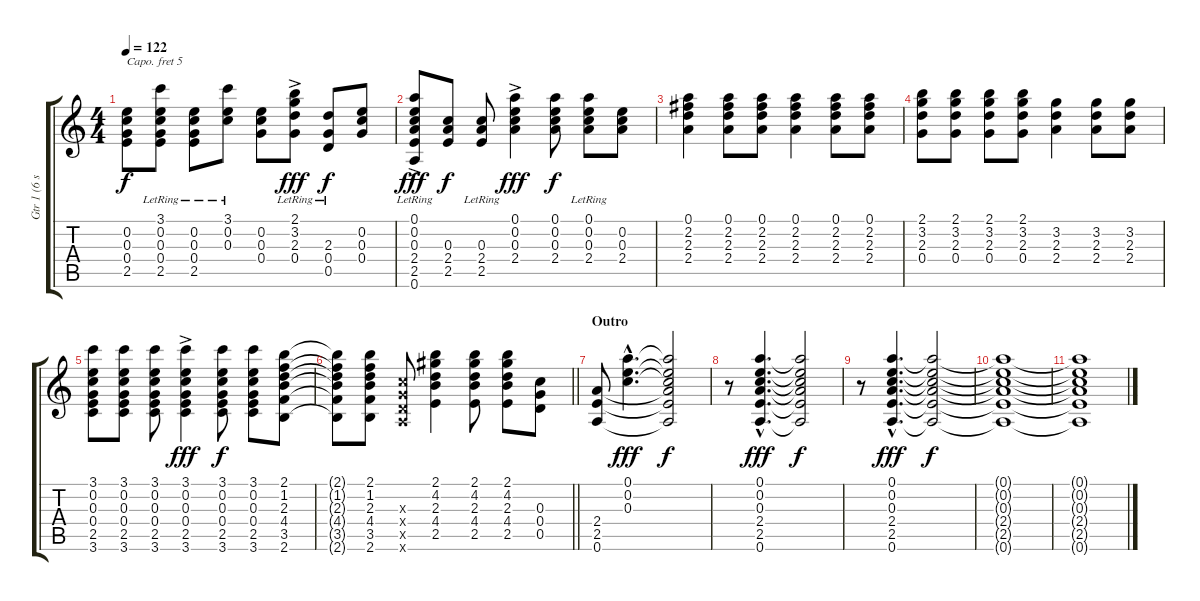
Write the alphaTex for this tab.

\track ("Gtr 1 (6 stg. acous. - Capo 5th fret)" "Gtr 1 (6 s") {instrument acousticguitarsteel}
\staff {score tabs}
\capo 5
\tuning (E4 B3 G3 D3 A2 E2) {hide}
\ts (4 4)
\tempo 122
\clef g2
\ks c
(0.2 0.3 0.4 2.5).8{dy f} (3.1{lr} 0.2 0.3 0.4 2.5).8 (0.2 0.3 0.4 2.5{lr}).8 (3.1{lr} 0.2 0.3).8 (0.2 0.3 0.4).8 (2.1{ac lr} 3.2{ac lr} 2.3{ac} 0.4{ac}).8{dy fff} (2.3 0.4 0.5{lr}).8{dy f} (0.2 0.3 0.4).8 |
(0.1{ac lr} 0.2{ac lr} 0.3{ac} 2.4{ac} 2.5{ac} 0.6{ac lr}).8{dy fff} (0.3 2.4 2.5).8{dy f} (0.3 2.4 2.5{lr}).8 (0.1{ac} 0.2{ac} 0.3{ac} 2.4{ac}).4{dy fff} (0.1 0.2 0.3 2.4).8{dy f} (0.1{lr} 0.2 0.3 2.4).8 (0.2 0.3 2.4).8 |
(0.1 2.2 2.3 2.4).4 (0.1 2.2 2.3 2.4).8 (0.1 2.2 2.3 2.4).8 (0.1 2.2 2.3 2.4).4 (0.1 2.2 2.3 2.4).8 (0.1 2.2 2.3 2.4).8 |
(2.1 3.2 2.3 0.4).8 (2.1 3.2 2.3 0.4).8 (2.1 3.2 2.3 0.4).8 (2.1 3.2 2.3 0.4).8 (3.2 2.3 2.4).4 (3.2 2.3 2.4).8 (3.2 2.3 2.4).8 |
(3.1 0.2 0.3 0.4 2.5 3.6).8 (3.1 0.2 0.3 0.4 2.5 3.6).8 (3.1 0.2 0.3 0.4 2.5 3.6).8 (3.1{ac} 0.2{ac} 0.3{ac} 0.4{ac} 2.5{ac} 3.6{ac}).4{dy fff} (3.1 0.2 0.3 0.4 2.5 3.6).8{dy f} (3.1 0.2 0.3 0.4 2.5 3.6).8 (2.1 1.2 2.3 4.4 3.5 2.6).8 |
\barLineRight lightlight
(2.1{t} 1.2{t} 2.3{t} 4.4{t} 3.5{t} 2.6{t}).8 (2.1 1.2 2.3 4.4 3.5 2.6).8 (0.3{x} 0.4{x} 0.5{x} 0.6{x}).8 (2.1 4.2 2.3 4.4 2.5).4 (2.1 4.2 2.3 4.4 2.5).8 (2.1 4.2 2.3 4.4 2.5).8 (0.3 0.4 0.5).8 |
\section ("" "Outro")
(2.4 2.5 0.6).8 (0.1{hac} 0.2{hac} 0.3{hac}).4{d dy fff} (0.1{t} 0.2{t} 0.3{t} 2.4{t} 2.5{t} 0.6{t}).2{dy f} |
r.8 (0.1{hac} 0.2{hac} 0.3{hac} 2.4{hac} 2.5{hac} 0.6{hac}).4{d dy fff} (0.1{t} 0.2{t} 0.3{t} 2.4{t} 2.5{t} 0.6{t}).2{dy f} |
r.8 (0.1{hac} 0.2{hac} 0.3{hac} 2.4{hac} 2.5{hac} 0.6{hac}).4{d dy fff} (0.1{t} 0.2{t} 0.3{t} 2.4{t} 2.5{t} 0.6{t}).2{dy f} |
(0.1{t} 0.2{t} 0.3{t} 2.4{t} 2.5{t} 0.6{t}).1 |
(0.1{t} 0.2{t} 0.3{t} 2.4{t} 2.5{t} 0.6{t}).1
